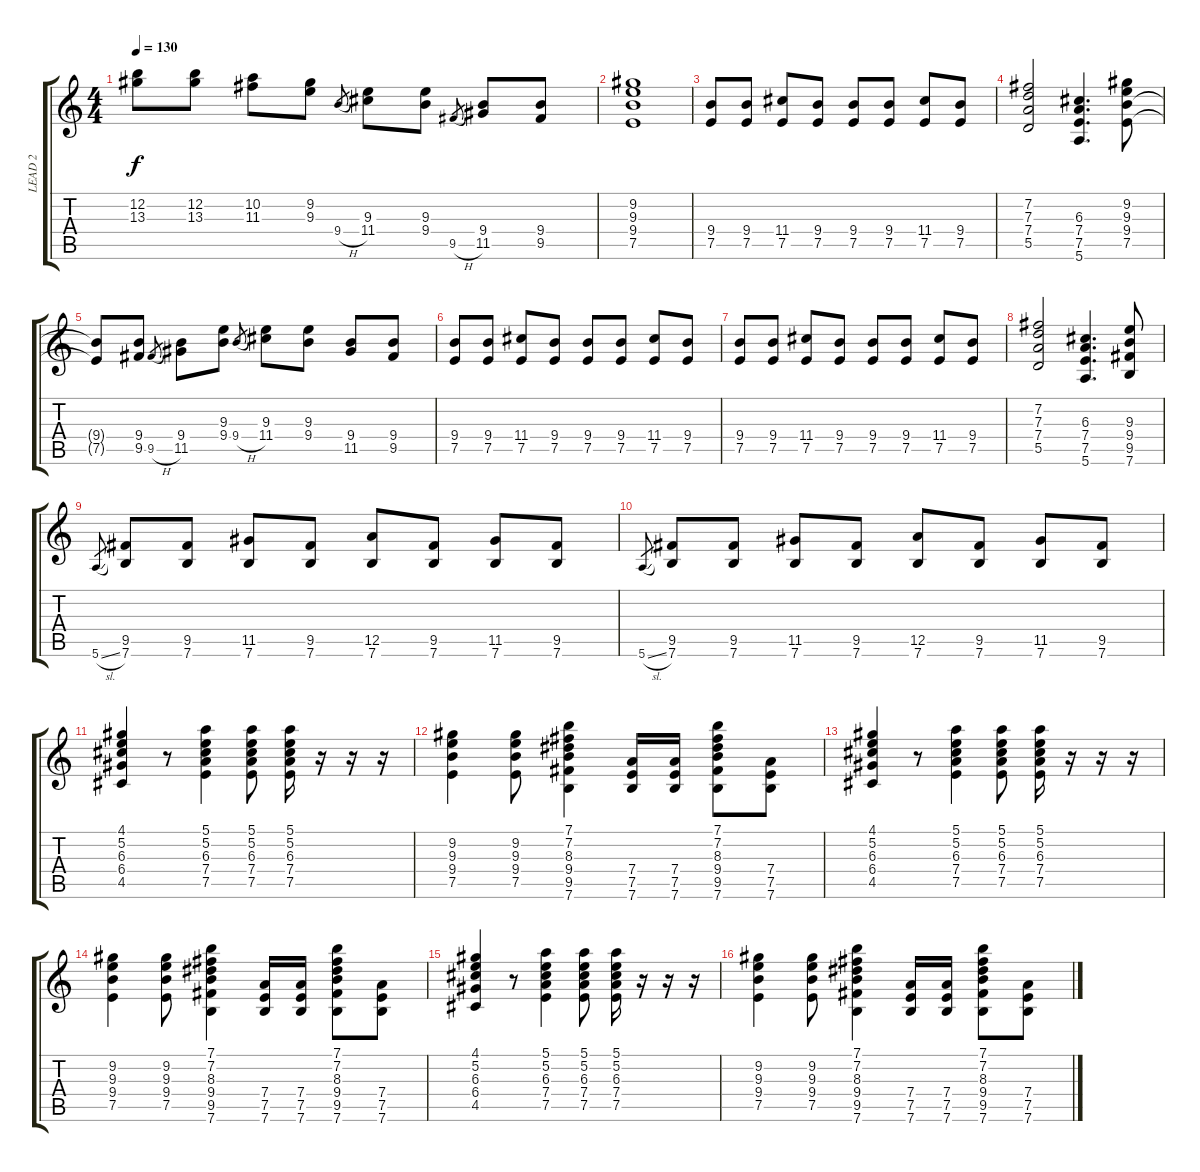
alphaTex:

\track ("LEAD 2" "LEAD 2") {instrument distortionguitar}
\staff {score tabs}
\tuning (E4 B3 G3 D3 A2 E2) {hide}
\ts (4 4)
\tempo 130
\clef g2
\ks c
(12.2{t} 13.3{t}).8{dy f} (12.2 13.3).8 (10.2 11.3).8 (9.2 9.3).8 9.4{h}.8{gr} (9.3 11.4).8 (9.3 9.4).8 9.5{h}.8{gr} (9.4 11.5).8 (9.4 9.5).8 |
(9.2 9.3 9.4 7.5).1 |
(9.4 7.5).8 (9.4 7.5).8 (11.4 7.5).8 (9.4 7.5).8 (9.4 7.5).8 (9.4 7.5).8 (11.4 7.5).8 (9.4 7.5).8 |
(7.2 7.3 7.4 5.5).2 (6.3 7.4 7.5 5.6).4{d} (9.2 9.3 9.4 7.5).8 |
(9.4{t} 7.5{t}).8 (9.4 9.5).8 9.5{h}.8{gr} (9.4 11.5).8 (9.3 9.4).8 9.4{h}.8{gr} (9.3 11.4).8 (9.3 9.4).8 (9.4 11.5).8 (9.4 9.5).8 |
(9.4 7.5).8 (9.4 7.5).8 (11.4 7.5).8 (9.4 7.5).8 (9.4 7.5).8 (9.4 7.5).8 (11.4 7.5).8 (9.4 7.5).8 |
(9.4 7.5).8 (9.4 7.5).8 (11.4 7.5).8 (9.4 7.5).8 (9.4 7.5).8 (9.4 7.5).8 (11.4 7.5).8 (9.4 7.5).8 |
(7.2 7.3 7.4 5.5).2 (6.3 7.4 7.5 5.6).4{d} (9.3 9.4 9.5 7.6).8 |
5.6{sl}.8{gr} (9.5 7.6).8 (9.5 7.6).8 (11.5 7.6).8 (9.5 7.6).8 (12.5 7.6).8 (9.5 7.6).8 (11.5 7.6).8 (9.5 7.6).8 |
5.6{sl}.8{gr} (9.5 7.6).8 (9.5 7.6).8 (11.5 7.6).8 (9.5 7.6).8 (12.5 7.6).8 (9.5 7.6).8 (11.5 7.6).8 (9.5 7.6).8 |
(4.1 5.2 6.3 6.4 4.5).4 r.8 (5.1 5.2 6.3 7.4 7.5).4 (5.1 5.2 6.3 7.4 7.5).8 (5.1 5.2 6.3 7.4 7.5).16 r.16 r.16 r.16 |
(9.2 9.3 9.4 7.5).4 (9.2 9.3 9.4 7.5).8 (7.1 7.2 8.3 9.4 9.5 7.6).4 (7.4 7.5 7.6).16 (7.4 7.5 7.6).16 (7.1 7.2 8.3 9.4 9.5 7.6).8 (7.4 7.5 7.6).8 |
(4.1 5.2 6.3 6.4 4.5).4 r.8 (5.1 5.2 6.3 7.4 7.5).4 (5.1 5.2 6.3 7.4 7.5).8 (5.1 5.2 6.3 7.4 7.5).16 r.16 r.16 r.16 |
(9.2 9.3 9.4 7.5).4 (9.2 9.3 9.4 7.5).8 (7.1 7.2 8.3 9.4 9.5 7.6).4 (7.4 7.5 7.6).16 (7.4 7.5 7.6).16 (7.1 7.2 8.3 9.4 9.5 7.6).8 (7.4 7.5 7.6).8 |
(4.1 5.2 6.3 6.4 4.5).4 r.8 (5.1 5.2 6.3 7.4 7.5).4 (5.1 5.2 6.3 7.4 7.5).8 (5.1 5.2 6.3 7.4 7.5).16 r.16 r.16 r.16 |
(9.2 9.3 9.4 7.5).4 (9.2 9.3 9.4 7.5).8 (7.1 7.2 8.3 9.4 9.5 7.6).4 (7.4 7.5 7.6).16 (7.4 7.5 7.6).16 (7.1 7.2 8.3 9.4 9.5 7.6).8 (7.4 7.5 7.6).8
